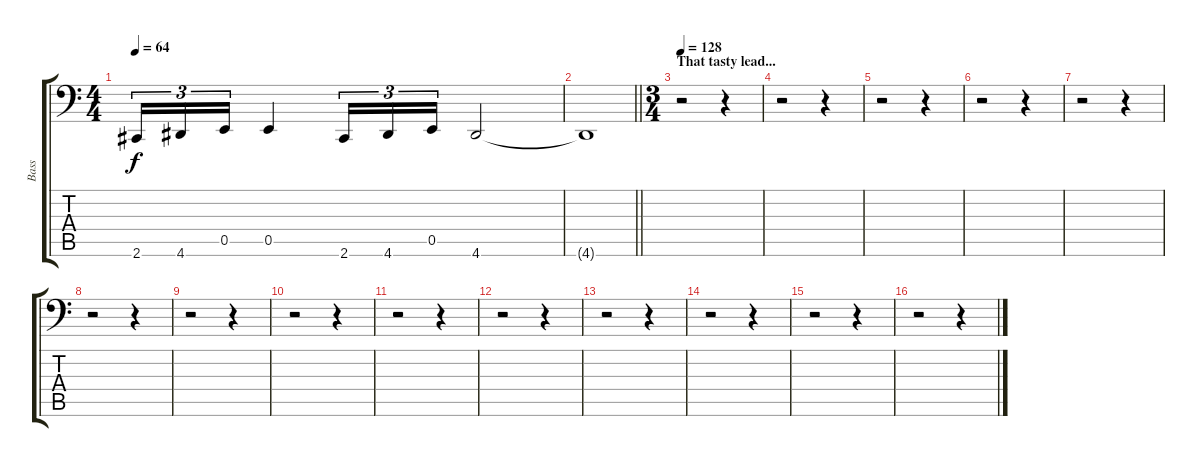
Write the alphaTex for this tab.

\track ("Bass" "Bass") {instrument electricbassfinger}
\staff {score tabs}
\tuning (C3 G2 D2 A1 E1 B0) {hide}
\ts (4 4)
\tempo 64
\clef f4
\ks c
2.6.16{tu (3 2) dy f} 4.6.16{tu (3 2)} 0.5.16{tu (3 2)} 0.5.4 2.6.16{tu (3 2)} 4.6.16{tu (3 2)} 0.5.16{tu (3 2)} 4.6.2 |
\barLineRight lightlight
4.6{t}.1 |
\ts (3 4)
\section ("" "That tasty lead...")
\tempo 128
r.2 r.4 |
r.2 r.4 |
r.2 r.4 |
r.2 r.4 |
r.2 r.4 |
r.2 r.4 |
r.2 r.4 |
r.2 r.4 |
r.2 r.4 |
r.2 r.4 |
r.2 r.4 |
r.2 r.4 |
r.2 r.4 |
r.2 r.4
